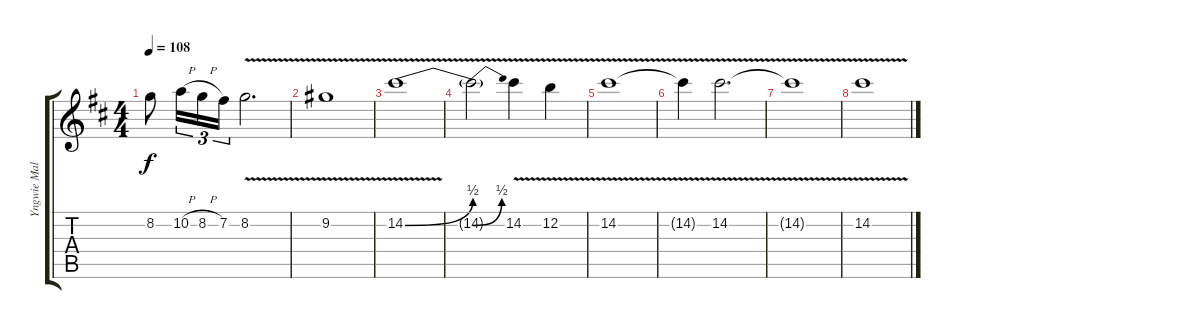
\track ("Yngwie Malmsteen-4" "Yngwie Mal") {instrument overdrivenguitar}
\staff {score tabs}
\tuning (E4 B3 G3 D3 A2 E2) {hide}
\ts (4 4)
\tempo 108
\clef g2
\ks d
8.2.8{dy f} 10.2{h}.16{tu (3 2)} 8.2{h}.16{tu (3 2)} 7.2.16{tu (3 2)} 8.2{v}.2{d} |
9.2{v}.1 |
14.2{be (bend 0 0 60 2) v}.1 |
14.2{be (bend 0 0 60 2) v t}.2 14.2{v}.4 12.2{v}.4 |
14.2{v}.1 |
14.2{v t}.4 14.2{v}.2{d} |
14.2{v t}.1 |
14.2{v}.1
